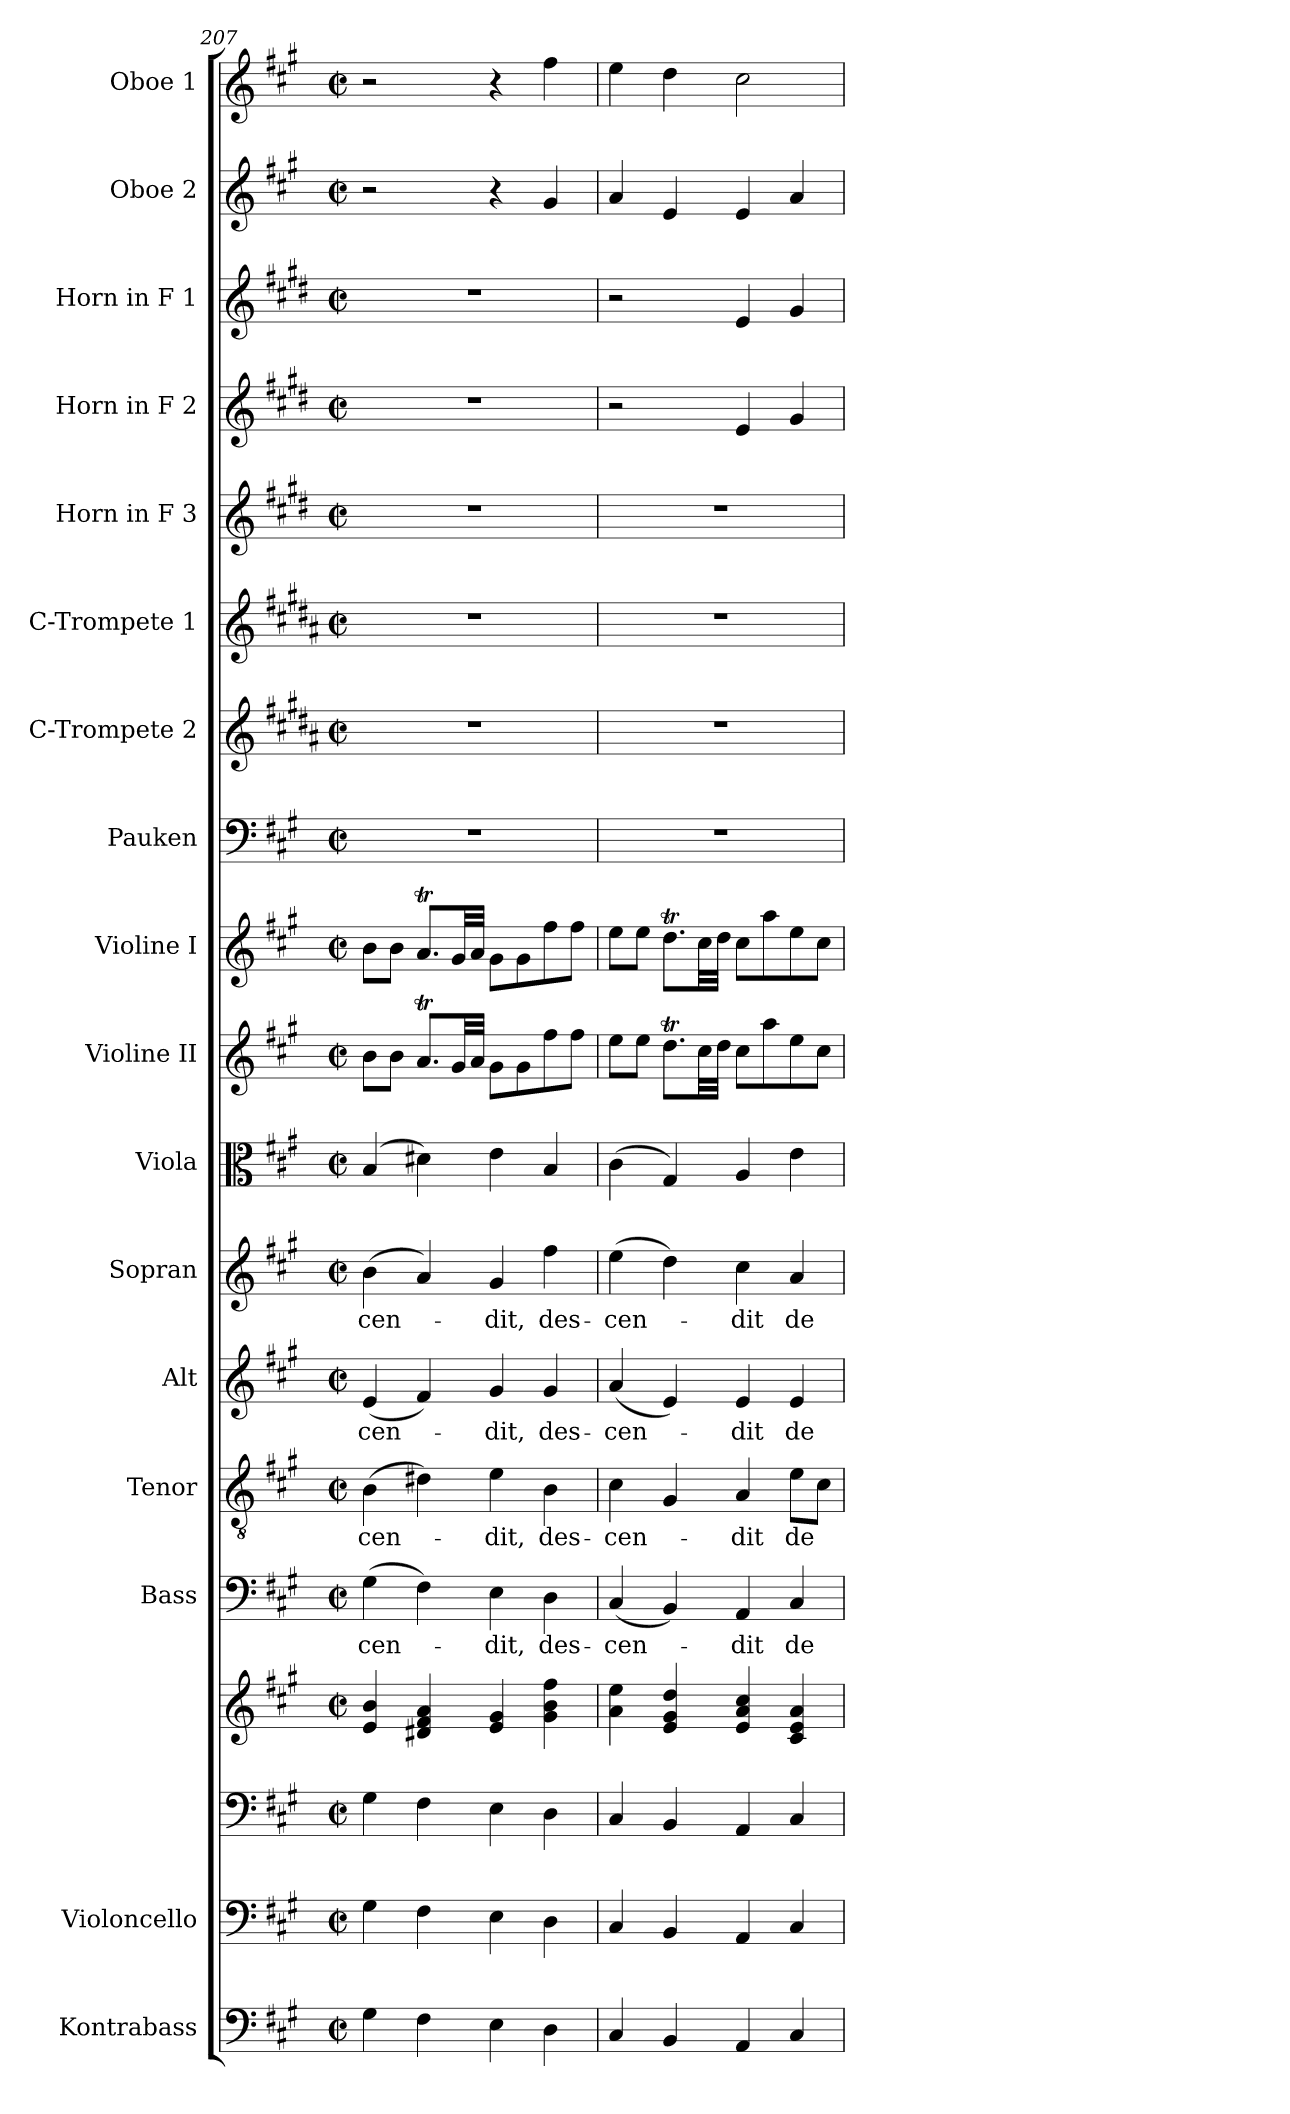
**kern	**kern	**kern	**kern	**kern	**text	**kern	**text	**kern	**text	**kern	**text	**kern	**kern	**kern	**kern	**kern	**kern	**kern	**kern	**kern	**kern	**kern
*part18	*part17	*part16	*part16	*part15	*part15	*part14	*part14	*part13	*part13	*part12	*part12	*part11	*part10	*part9	*part8	*part7	*part6	*part5	*part4	*part3	*part2	*part1
*staff19	*staff18	*staff17	*staff16	*staff15	*staff15	*staff14	*staff14	*staff13	*staff13	*staff12	*staff12	*staff11	*staff10	*staff9	*staff8	*staff7	*staff6	*staff5	*staff4	*staff3	*staff2	*staff1
*I"Kontrabass	*I"Violoncello	*	*	*I"Bass	*	*I"Tenor	*	*I"Alt	*	*I"Sopran	*	*I"Viola	*I"Violine II	*I"Violine I	*I"Pauken	*I"C-Trompete 2	*I"C-Trompete 1	*I"Horn in F 3	*I"Horn in F 2	*I"Horn in F 1	*I"Oboe 2	*I"Oboe 1
*I'Kb.	*I'Vc.	*	*	*I'B.	*	*I'T.	*	*I'A.	*	*I'S.	*	*I'Vla.	*I'Vl. II	*I'Vl. I	*I'Pk.	*I'C Trp. 2	*I'C Trp. 1	*	*	*	*I'Ob. 2	*I'Ob. 1
!!LO:PB:g=z
*clefF4	*clefF4	*clefF4	*clefG2	*clefF4	*	*clefGv2	*	*clefG2	*	*clefG2	*	*clefC3	*clefG2	*clefG2	*clefF4	*clefG2	*clefG2	*clefG2	*clefG2	*clefG2	*clefG2	*clefG2
*ITrd7c12	*	*	*	*	*	*	*	*	*	*	*	*	*	*	*	*ITrd1c2	*ITrd1c2	*ITrd4c7	*ITrd4c7	*ITrd4c7	*	*
*k[f#c#g#]	*k[f#c#g#]	*k[f#c#g#]	*k[f#c#g#]	*k[f#c#g#]	*	*k[f#c#g#]	*	*k[f#c#g#]	*	*k[f#c#g#]	*	*k[f#c#g#]	*k[f#c#g#]	*k[f#c#g#]	*k[f#c#g#]	*k[f#c#g#]	*k[f#c#g#]	*k[f#c#g#]	*k[f#c#g#]	*k[f#c#g#]	*k[f#c#g#]	*k[f#c#g#]
*A:	*A:	*A:	*A:	*A:	*	*A:	*	*A:	*	*A:	*	*A:	*A:	*A:	*A:	*A:	*A:	*A:	*A:	*A:	*A:	*A:
*M2/2	*M2/2	*M2/2	*M2/2	*M2/2	*	*M2/2	*	*M2/2	*	*M2/2	*	*M2/2	*M2/2	*M2/2	*M2/2	*M2/2	*M2/2	*M2/2	*M2/2	*M2/2	*M2/2	*M2/2
*met(c|)	*met(c|)	*met(c|)	*met(c|)	*met(c|)	*	*met(c|)	*	*met(c|)	*	*met(c|)	*	*met(c|)	*met(c|)	*met(c|)	*met(c|)	*met(c|)	*met(c|)	*met(c|)	*met(c|)	*met(c|)	*met(c|)	*met(c|)
=207	=207	=207	=207	=207	=207	=207	=207	=207	=207	=207	=207	=207	=207	=207	=207	=207	=207	=207	=207	=207	=207	=207
!	!	!	!	!	!LO:LY:b	!	!LO:LY:b	!	!LO:LY:b	!	!LO:LY:b	!	!	!	!	!	!	!	!	!	!	!
4GG#\	4G#\	4G#\	4e/ 4b/	(>4G#\	-cen-	(>4B\	-cen-	(<4e/	-cen-	(>4b\	-cen-	(4B/	8b\L	8b\L	1r	1r	1r	1r	1r	1r	2r	2r
.	.	.	.	.	.	.	.	.	.	.	.	.	8b\J	8b\J	.	.	.	.	.	.	.	.
4FF#\	4F#\	4F#\	4d#X/ 4f#/ 4a/	4F#\)	.	4d#X\)	.	4f#/)	.	4a/)	.	4d#X\)	8.aT/L	8.aT/L	.	.	.	.	.	.	.	.
.	.	.	.	.	.	.	.	.	.	.	.	.	32g#/LL	32g#/LL	.	.	.	.	.	.	.	.
.	.	.	.	.	.	.	.	.	.	.	.	.	32a/JJJ	32a/JJJ	.	.	.	.	.	.	.	.
!	!	!	!	!	!LO:LY:b	!	!LO:LY:b	!	!LO:LY:b	!	!LO:LY:b	!	!	!	!	!	!	!	!	!	!	!
4EE\	4E\	4E\	4e/ 4g#/	4E\	-dit,	4e\	-dit,	4g#/	-dit,	4g#/	-dit,	4e\	8g#\L	8g#\L	.	.	.	.	.	.	4r	4r
.	.	.	.	.	.	.	.	.	.	.	.	.	8g#\	8g#\	.	.	.	.	.	.	.	.
!	!	!	!	!	!LO:LY:b	!	!LO:LY:b	!	!LO:LY:b	!	!LO:LY:b	!	!	!	!	!	!	!	!	!	!	!
4DD\	4D\	4D\	4g#\ 4b\ 4ff#\	4D\	des-	4B\	des-	4g#/	des-	4ff#\	des-	4B/	8ff#\	8ff#\	.	.	.	.	.	.	4g#/	4ff#\
.	.	.	.	.	.	.	.	.	.	.	.	.	8ff#\J	8ff#\J	.	.	.	.	.	.	.	.
=208	=208	=208	=208	=208	=208	=208	=208	=208	=208	=208	=208	=208	=208	=208	=208	=208	=208	=208	=208	=208	=208	=208
!	!	!	!	!	!LO:LY:b	!	!LO:LY:b	!	!LO:LY:b	!	!LO:LY:b	!	!	!	!	!	!	!	!	!	!	!
4CC#/	4C#/	4C#/	4a\ 4ee\	(<4C#/	-cen-	4c#\	-cen-	(<4a/	-cen-	(>4ee\	-cen-	(>4c#\	8ee\L	8ee\L	1r	1r	1r	1r	2r	2r	4a/	4ee\
.	.	.	.	.	.	.	.	.	.	.	.	.	8ee\J	8ee\J	.	.	.	.	.	.	.	.
4BBB/	4BB/	4BB/	4e/ 4g#/ 4dd/	4BB/)	.	4G#/	.	4e/)	.	4dd\)	.	4G#/)	8.ddT\L	8.ddT\L	.	.	.	.	.	.	4e/	4dd\
.	.	.	.	.	.	.	.	.	.	.	.	.	32cc#\LL	32cc#\LL	.	.	.	.	.	.	.	.
.	.	.	.	.	.	.	.	.	.	.	.	.	32dd\JJJ	32dd\JJJ	.	.	.	.	.	.	.	.
!	!	!	!	!	!LO:LY:b	!	!LO:LY:b	!	!LO:LY:b	!	!LO:LY:b	!	!	!	!	!	!	!	!	!	!	!
4AAA/	4AA/	4AA/	4e/ 4a/ 4cc#/	4AA/	-dit	4A/	-dit	4e/	-dit	4cc#\	-dit	4A/	8cc#\L	8cc#\L	.	.	.	.	4A/	4A/	4e/	2cc#\
.	.	.	.	.	.	.	.	.	.	.	.	.	8aa\	8aa\	.	.	.	.	.	.	.	.
!	!	!	!	!	!LO:LY:b	!	!LO:LY:b	!	!LO:LY:b	!	!LO:LY:b	!	!	!	!	!	!	!	!	!	!	!
4CC#/	4C#/	4C#/	4c#/ 4e/ 4a/	4C#/	de	8e\L	de	4e/	de	4a/	de	4e\	8ee\	8ee\	.	.	.	.	4c#/	4c#/	4a/	.
.	.	.	.	.	.	8c#\J	.	.	.	.	.	.	8cc#\J	8cc#\J	.	.	.	.	.	.	.	.
=	=	=	=	=	=	=	=	=	=	=	=	=	=	=	=	=	=	=	=	=	=	=
*-	*-	*-	*-	*-	*-	*-	*-	*-	*-	*-	*-	*-	*-	*-	*-	*-	*-	*-	*-	*-	*-	*-
